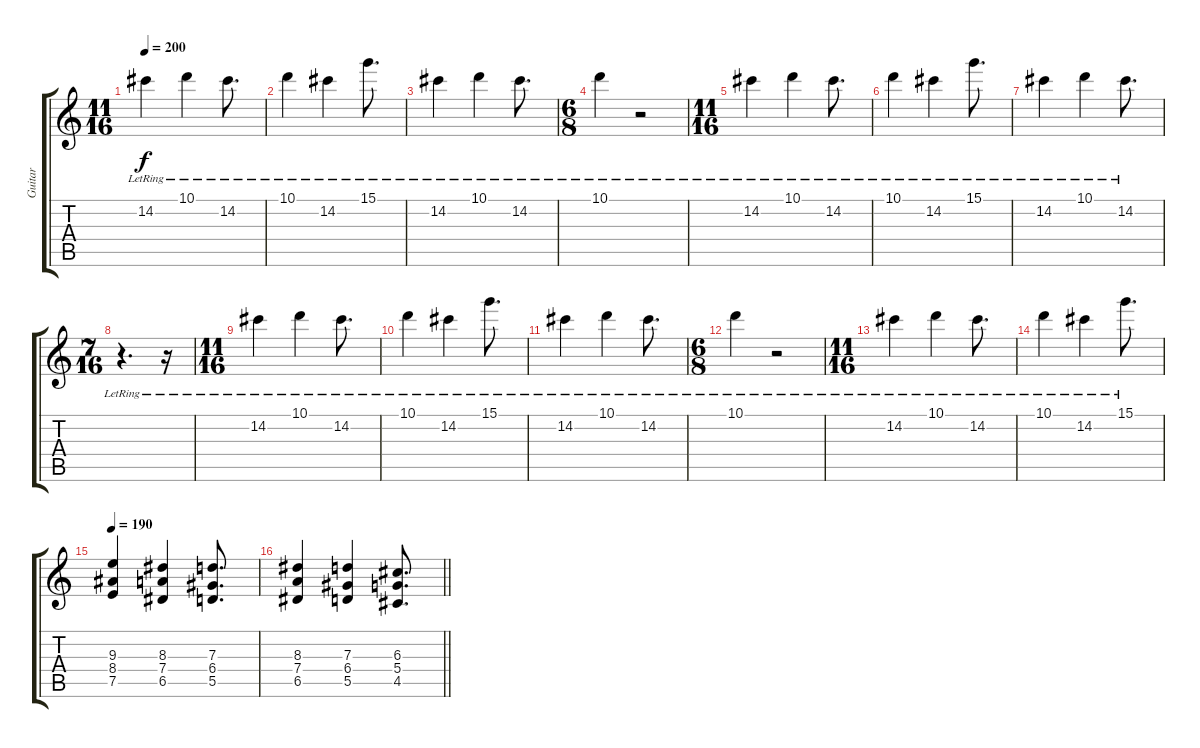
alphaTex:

\track ("Guitar" "Guitar") {instrument distortionguitar}
\staff {score tabs}
\tuning (E4 B3 G3 D3 A2 E2) {hide}
\ts (11 16)
\tempo 200
\clef g2
\ks c
14.2{lr}.4{dy f} 10.1{lr}.4 14.2{lr}.8{d} |
10.1{lr}.4 14.2{lr}.4 15.1{lr}.8{d} |
14.2{lr}.4 10.1{lr}.4 14.2{lr}.8{d} |
\ts (6 8)
10.1{lr}.4 r.2 |
\ts (11 16)
14.2{lr}.4 10.1{lr}.4 14.2{lr}.8{d} |
10.1{lr}.4 14.2{lr}.4 15.1{lr}.8{d} |
14.2{lr}.4 10.1{lr}.4 14.2{lr}.8{d} |
\ts (7 16)
r.4{d} r.16 |
\ts (11 16)
14.2{lr}.4 10.1{lr}.4 14.2{lr}.8{d} |
10.1{lr}.4 14.2{lr}.4 15.1{lr}.8{d} |
14.2{lr}.4 10.1{lr}.4 14.2{lr}.8{d} |
\ts (6 8)
10.1{lr}.4 r.2 |
\ts (11 16)
14.2{lr}.4 10.1{lr}.4 14.2{lr}.8{d} |
10.1{lr}.4 14.2{lr}.4 15.1{lr}.8{d} |
\tempo 190
(9.3 8.4 7.5).4 (8.3 7.4 6.5).4 (7.3 6.4 5.5).8{d} |
\barLineRight lightlight
(8.3 7.4 6.5).4 (7.3 6.4 5.5).4 (6.3 5.4 4.5).8{d}
